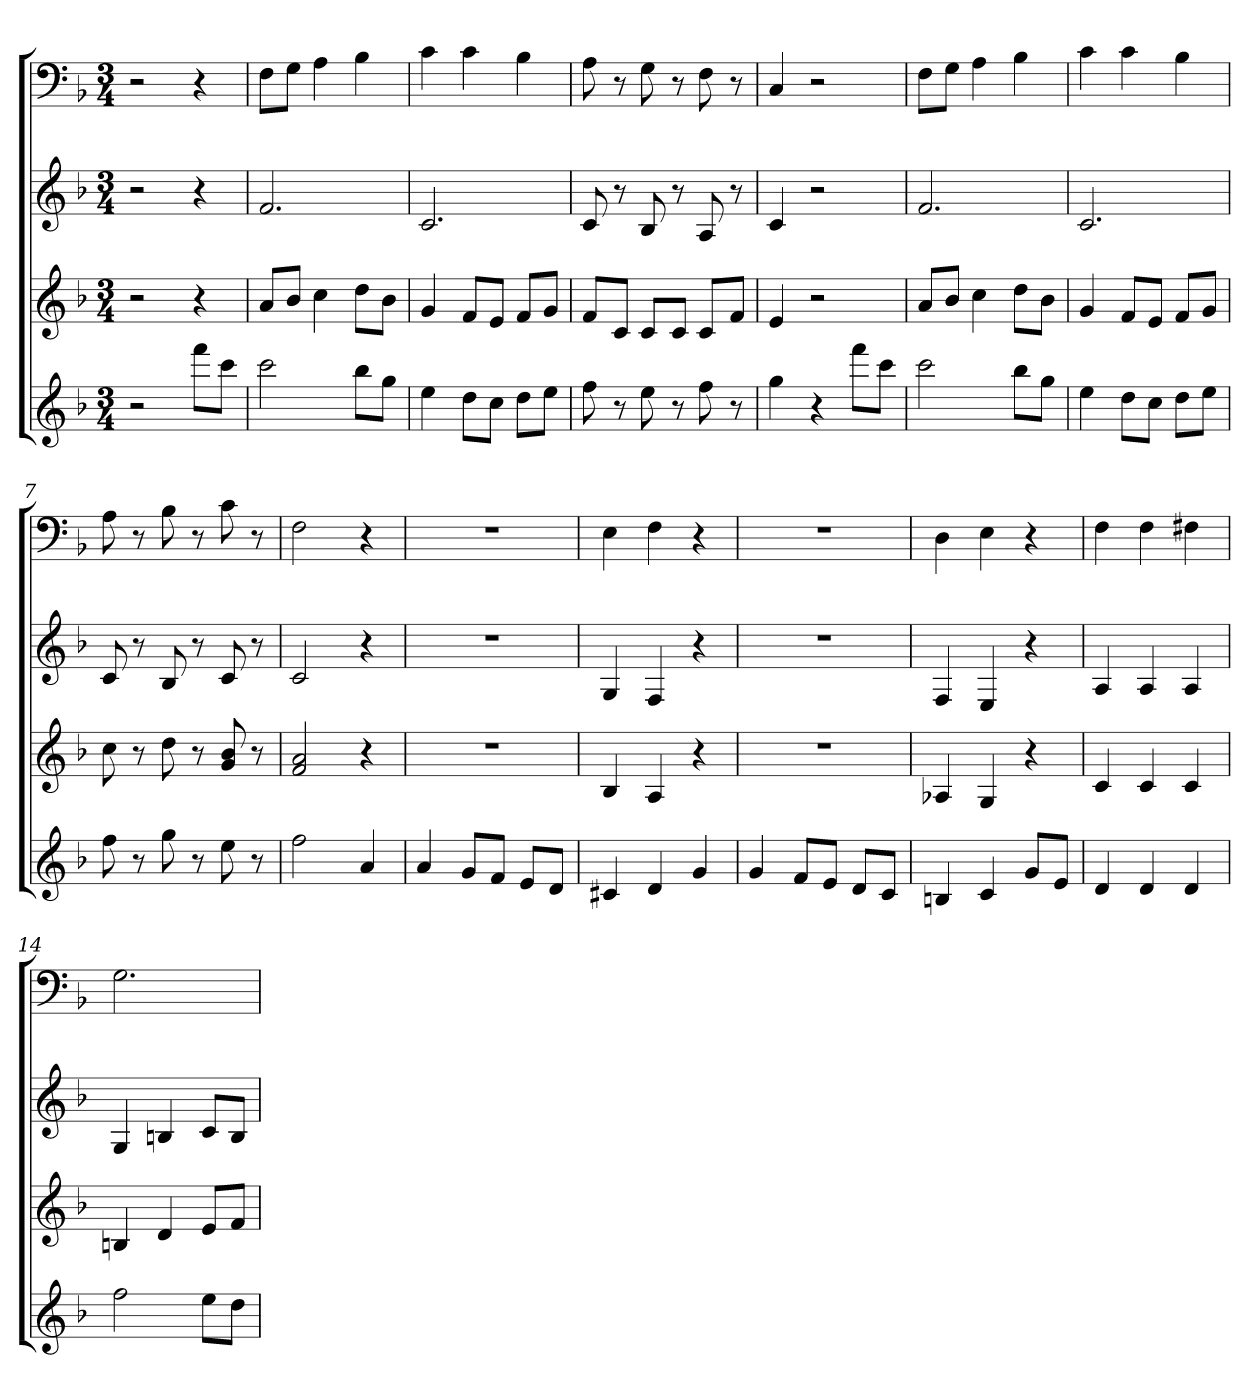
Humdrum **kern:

**kern	**kern	**kern	**kern
*part4	*part3	*part2	*part1
*staff4	*staff3	*staff2	*staff1
*k[b-]	*k[b-]	*k[b-]	*k[b-]
*F:	*F:	*F:	*F:
*M3/4	*M3/4	*M3/4	*M3/4
=	=	=	=
2r	2r	2r	2r
8fffL	4r	4r	4r
8cccJ	.	.	.
=1	=1	=1	=1
2ccc	8aL	2.f	8FL
.	8b-J	.	8GJ
.	4cc	.	4A
8bb-L	8ddL	.	4B-
8ggJ	8b-J	.	.
=2	=2	=2	=2
4ee	4g	2.c	4c
8ddL	8fL	.	4c
8ccJ	8eJ	.	.
8ddL	8fL	.	4B-
8eeJ	8gJ	.	.
=3	=3	=3	=3
8ff	8fL	8c	8A
8r	8cJ	8r	8r
8ee	8cL	8B-	8G
8r	8cJ	8r	8r
8ff	8cL	8A	8F
8r	8fJ	8r	8r
=4	=4	=4	=4
4gg	4e	4c	4C
4r	2r	2r	2r
8fffL	.	.	.
8cccJ	.	.	.
=5	=5	=5	=5
2ccc	8aL	2.f	8FL
.	8b-J	.	8GJ
.	4cc	.	4A
8bb-L	8ddL	.	4B-
8ggJ	8b-J	.	.
=6	=6	=6	=6
4ee	4g	2.c	4c
8ddL	8fL	.	4c
8ccJ	8eJ	.	.
8ddL	8fL	.	4B-
8eeJ	8gJ	.	.
=7	=7	=7	=7
8ff	8cc	8c	8A
8r	8r	8r	8r
8gg	8dd	8B-	8B-
8r	8r	8r	8r
8ee	8g 8b-	8c	8c
8r	8r	8r	8r
=8	=8	=8	=8
2ff	2f 2a	2c	2F
4a	4r	4r	4r
=9	=9	=9	=9
4a	2.r	2.r	2.r
8gL	.	.	.
8fJ	.	.	.
8eL	.	.	.
8dJ	.	.	.
=10	=10	=10	=10
4c#X	4B-	4G	4E
4d	4A	4F	4F
4g	4r	4r	4r
=11	=11	=11	=11
4g	2.r	2.r	2.r
8fL	.	.	.
8eJ	.	.	.
8dL	.	.	.
8cJ	.	.	.
=12	=12	=12	=12
4Bn	4A-X	4F	4D
4c	4G	4E	4E
8gL	4r	4r	4r
8eJ	.	.	.
=13	=13	=13	=13
4d	4c	4A	4F
4d	4c	4A	4F
4d	4c	4A	4F#X
=14	=14	=14	=14
2ff	4Bn	4G	2.G
.	4d	4Bn	.
8eeL	8eL	8cL	.
8ddJ	8fJ	8BJ	.
=	=	=	=
*-	*-	*-	*-
